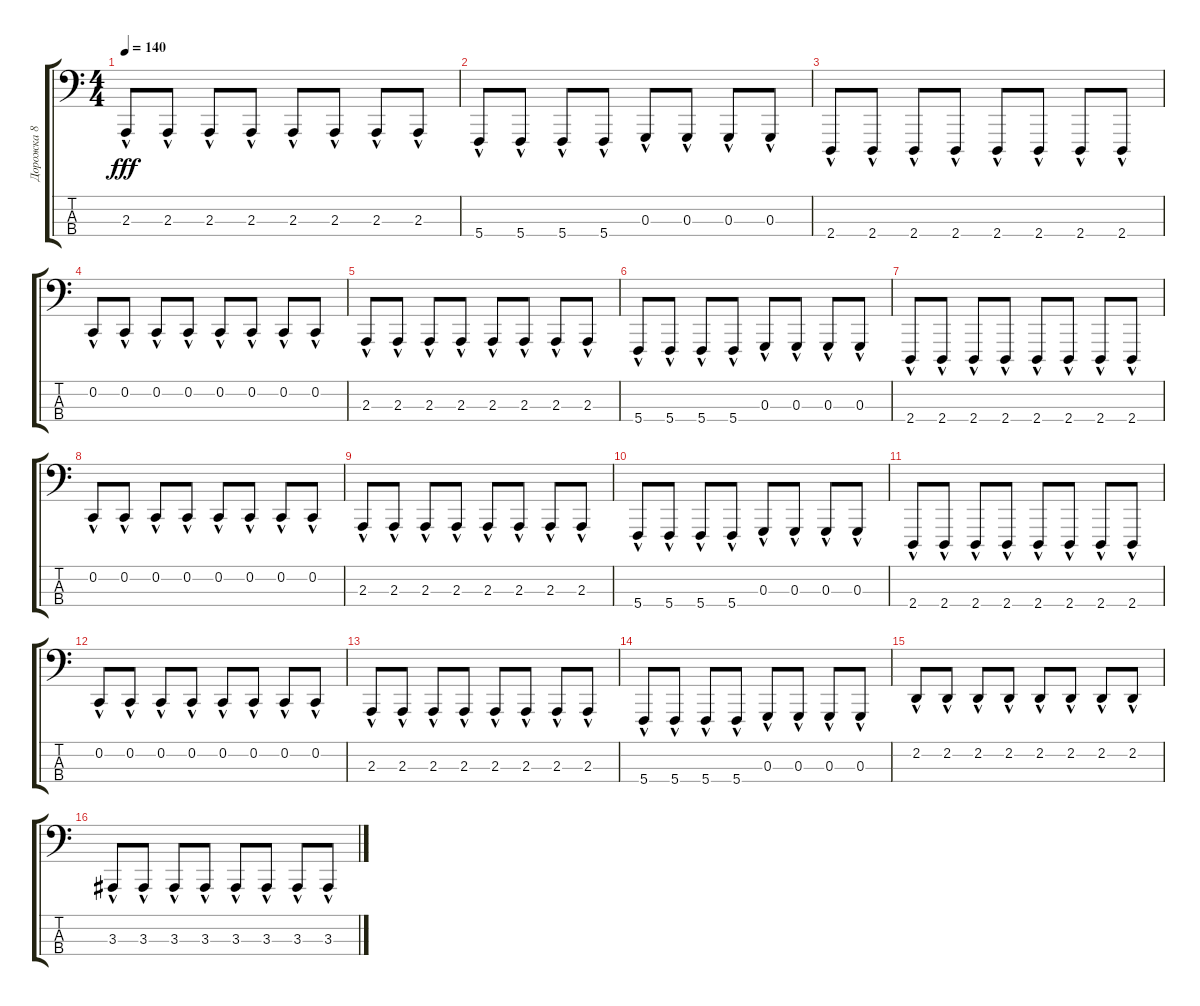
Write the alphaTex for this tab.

\track ("Дорожка 8" "Дорожка 8") {instrument lead1square}
\staff {score tabs}
\tuning (F2 C2 G1 C1) {hide}
\ts (4 4)
\tempo 140
\clef f4
\ks c
2.3{hac}.8{dy fff} 2.3{hac}.8 2.3{hac}.8 2.3{hac}.8 2.3{hac}.8 2.3{hac}.8 2.3{hac}.8 2.3{hac}.8 |
5.4{hac}.8 5.4{hac}.8 5.4{hac}.8 5.4{hac}.8 0.3{hac}.8 0.3{hac}.8 0.3{hac}.8 0.3{hac}.8 |
2.4{hac}.8 2.4{hac}.8 2.4{hac}.8 2.4{hac}.8 2.4{hac}.8 2.4{hac}.8 2.4{hac}.8 2.4{hac}.8 |
0.2{hac}.8 0.2{hac}.8 0.2{hac}.8 0.2{hac}.8 0.2{hac}.8 0.2{hac}.8 0.2{hac}.8 0.2{hac}.8 |
2.3{hac}.8 2.3{hac}.8 2.3{hac}.8 2.3{hac}.8 2.3{hac}.8 2.3{hac}.8 2.3{hac}.8 2.3{hac}.8 |
5.4{hac}.8 5.4{hac}.8 5.4{hac}.8 5.4{hac}.8 0.3{hac}.8 0.3{hac}.8 0.3{hac}.8 0.3{hac}.8 |
2.4{hac}.8 2.4{hac}.8 2.4{hac}.8 2.4{hac}.8 2.4{hac}.8 2.4{hac}.8 2.4{hac}.8 2.4{hac}.8 |
0.2{hac}.8 0.2{hac}.8 0.2{hac}.8 0.2{hac}.8 0.2{hac}.8 0.2{hac}.8 0.2{hac}.8 0.2{hac}.8 |
2.3{hac}.8 2.3{hac}.8 2.3{hac}.8 2.3{hac}.8 2.3{hac}.8 2.3{hac}.8 2.3{hac}.8 2.3{hac}.8 |
5.4{hac}.8 5.4{hac}.8 5.4{hac}.8 5.4{hac}.8 0.3{hac}.8 0.3{hac}.8 0.3{hac}.8 0.3{hac}.8 |
2.4{hac}.8 2.4{hac}.8 2.4{hac}.8 2.4{hac}.8 2.4{hac}.8 2.4{hac}.8 2.4{hac}.8 2.4{hac}.8 |
0.2{hac}.8 0.2{hac}.8 0.2{hac}.8 0.2{hac}.8 0.2{hac}.8 0.2{hac}.8 0.2{hac}.8 0.2{hac}.8 |
2.3{hac}.8 2.3{hac}.8 2.3{hac}.8 2.3{hac}.8 2.3{hac}.8 2.3{hac}.8 2.3{hac}.8 2.3{hac}.8 |
5.4{hac}.8 5.4{hac}.8 5.4{hac}.8 5.4{hac}.8 0.3{hac}.8 0.3{hac}.8 0.3{hac}.8 0.3{hac}.8 |
2.2{hac}.8 2.2{hac}.8 2.2{hac}.8 2.2{hac}.8 2.2{hac}.8 2.2{hac}.8 2.2{hac}.8 2.2{hac}.8 |
3.3{hac}.8 3.3{hac}.8 3.3{hac}.8 3.3{hac}.8 3.3{hac}.8 3.3{hac}.8 3.3{hac}.8 3.3{hac}.8
